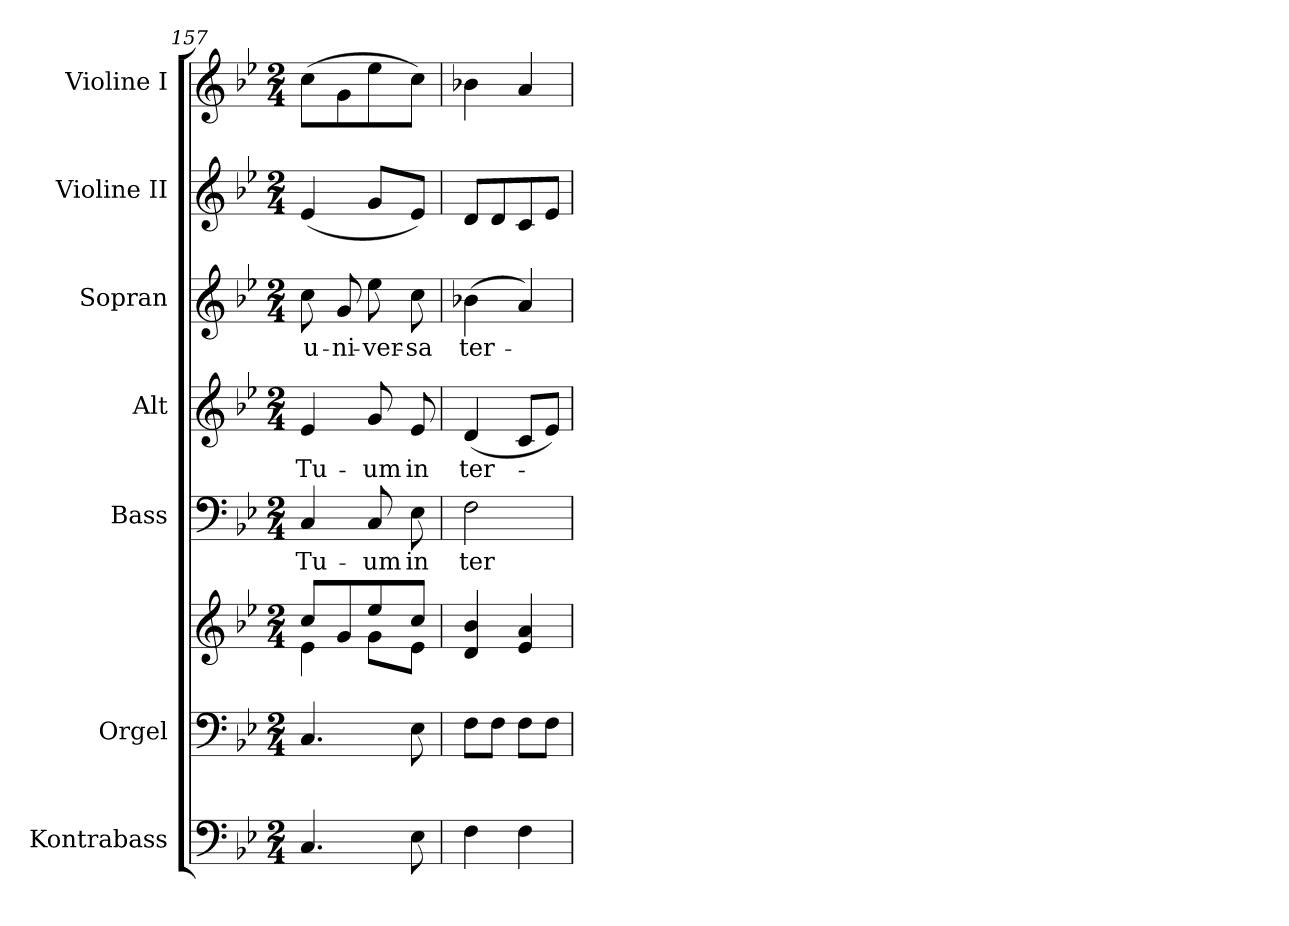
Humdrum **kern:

**kern	**kern	**kern	**kern	**text	**kern	**text	**kern	**text	**kern	**kern
*part7	*part6	*part6	*part5	*part5	*part4	*part4	*part3	*part3	*part2	*part1
*staff8	*staff7	*staff6	*staff5	*staff5	*staff4	*staff4	*staff3	*staff3	*staff2	*staff1
*I"Kontrabass	*I"Orgel	*	*I"Bass	*	*I"Alt	*	*I"Sopran	*	*I"Violine II	*I"Violine I
*I'Kb.	*I'Org.	*	*I'B	*	*I'A	*	*I'S	*	*I'Vl. II	*I'Vl. I
*clefF4	*clefF4	*clefG2	*clefF4	*	*clefG2	*	*clefG2	*	*clefG2	*clefG2
*ITrd7c12	*	*	*	*	*	*	*	*	*	*
*k[b-e-]	*k[b-e-]	*k[b-e-]	*k[b-e-]	*	*k[b-e-]	*	*k[b-e-]	*	*k[b-e-]	*k[b-e-]
*B-:	*B-:	*B-:	*B-:	*	*B-:	*	*B-:	*	*B-:	*B-:
*M2/4	*M2/4	*M2/4	*M2/4	*	*M2/4	*	*M2/4	*	*M2/4	*M2/4
=157	=157	=157	=157	=157	=157	=157	=157	=157	=157	=157
*	*	*^	*	*	*	*	*	*	*	*
!	!	!	!	!	!LO:LY:b	!	!LO:LY:b	!	!LO:LY:b	!	!
4.CC/	4.C/	8cc/L	4e-\	4C/	Tu-	4e-/	Tu-	8cc\	u-	(<4e-/	(>8cc\L
!	!	!	!	!	!	!	!	!	!LO:LY:b	!	!
.	.	8g/	.	.	.	.	.	8g/	-ni-	.	8g\
!	!	!	!	!	!LO:LY:b	!	!LO:LY:b	!	!LO:LY:b	!	!
.	.	8ee-/	8g\L	8C/	-um	8g/	-um	8ee-\	-ver-	8g/L	8ee-\
!	!	!	!	!	!LO:LY:b	!	!LO:LY:b	!	!LO:LY:b	!	!
8EE-\	8E-\	8cc/J	8e-\J	8E-\	in	8e-/	in	8cc\	-sa	8e-/J)	8cc\J)
=158	=158	=158	=158	=158	=158	=158	=158	=158	=158	=158	=158
!	!	!	!	!	!LO:LY:b	!	!LO:LY:b	!	!LO:LY:b	!	!
*	*	*v	*v	*	*	*	*	*	*	*	*
4FF\	8F\L	4d/ 4b-/	2F\	ter-	(<4d/	ter-	(>4b-X\	ter-	8d/L	4b-X\
.	8F\J	.	.	.	.	.	.	.	8d/	.
4FF\	8F\L	4e-/ 4a/	.	.	8c/L	.	4a/)	.	8c/	4a/
.	8F\J	.	.	.	8e-/J)	.	.	.	8e-/J	.
=	=	=	=	=	=	=	=	=	=	=
*-	*-	*-	*-	*-	*-	*-	*-	*-	*-	*-
